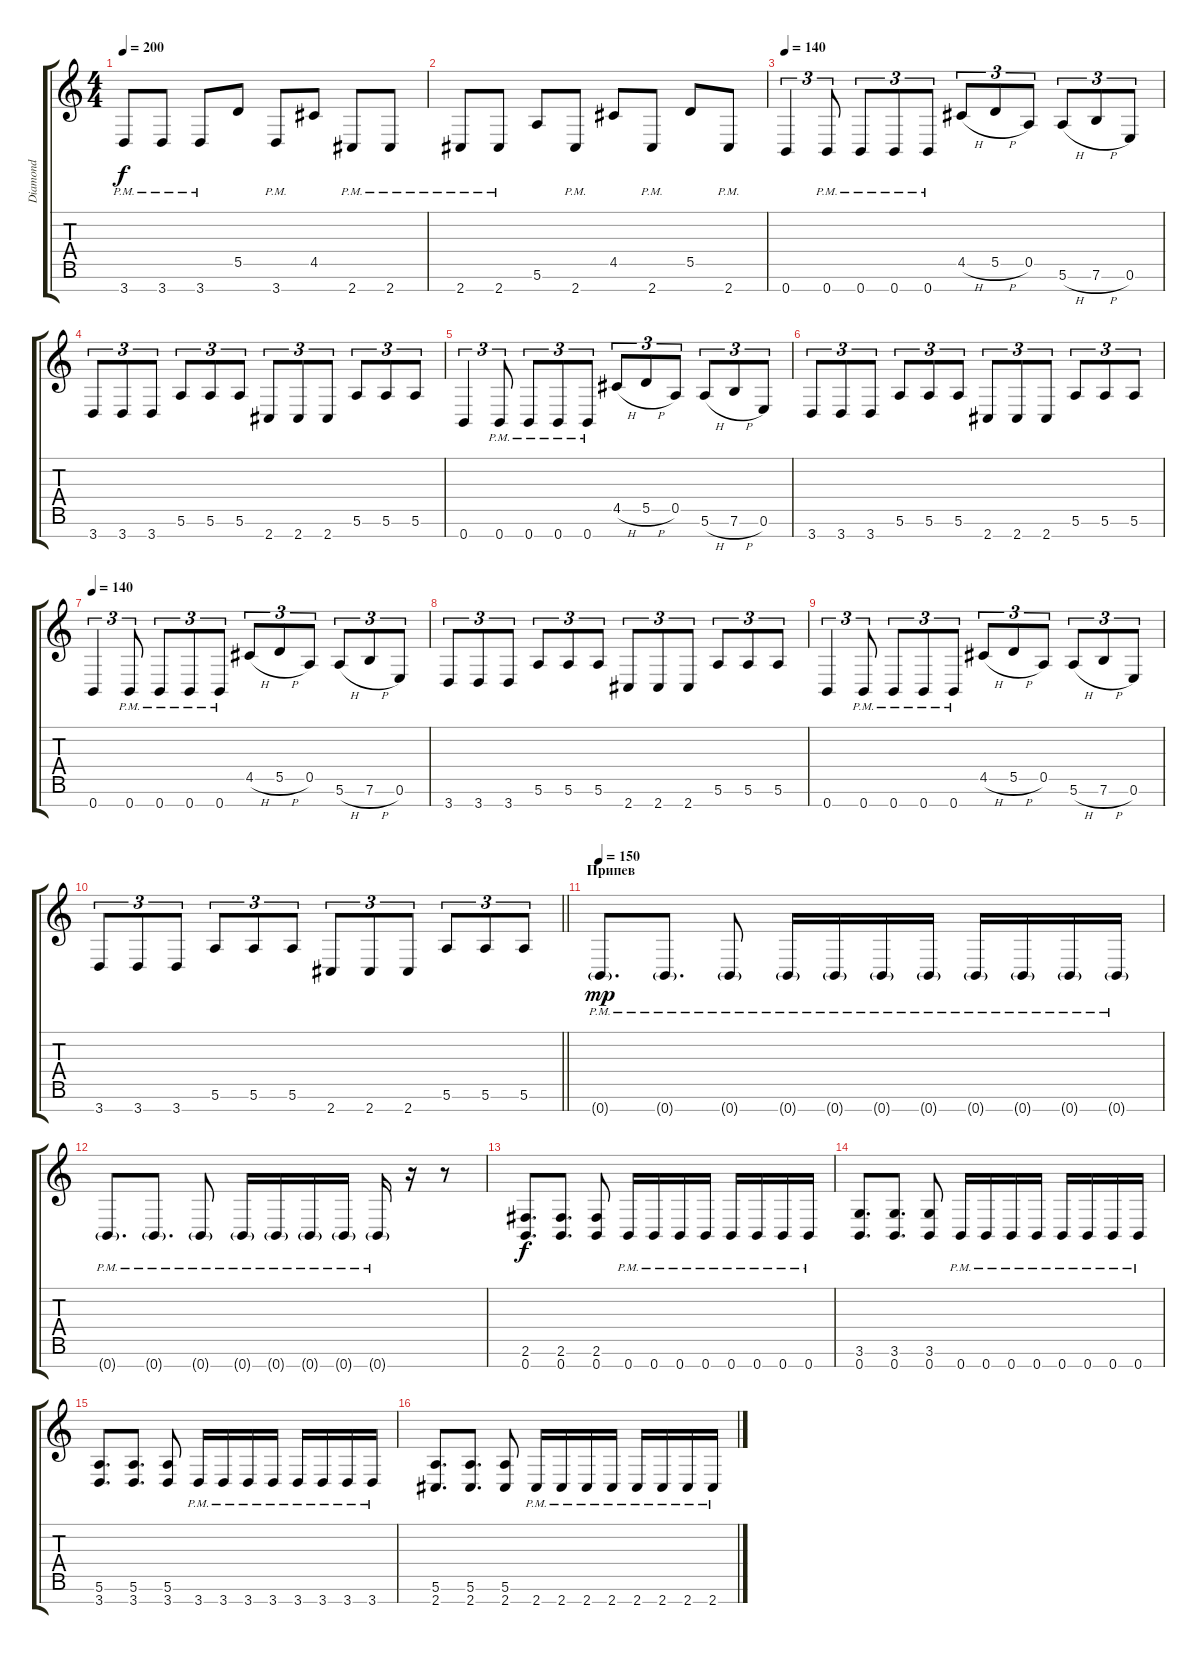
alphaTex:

\track ("Diamond" "Diamond") {instrument overdrivenguitar}
\staff {score tabs}
\tuning (E4 B3 Gb3 D3 A2 E2 B1) {hide}
\ts (4 4)
\tempo 200
\clef g2
\ks c
3.7{pm}.8{dy f} 3.7{pm}.8 3.7{pm}.8 5.5.8 3.7{pm}.8 4.5.8 2.7{pm}.8 2.7{pm}.8 |
2.7{pm}.8 2.7{pm}.8 5.6.8 2.7{pm}.8 4.5.8 2.7{pm}.8 5.5.8 2.7{pm}.8 |
\tempo 140
0.7.4{tu (3 2)} 0.7{pm}.8{tu (3 2)} 0.7{pm}.8{tu (3 2)} 0.7{pm}.8{tu (3 2)} 0.7{pm}.8{tu (3 2)} 4.5{h}.8{tu (3 2)} 5.5{h}.8{tu (3 2)} 0.5.8{tu (3 2)} 5.6{h}.8{tu (3 2)} 7.6{h}.8{tu (3 2)} 0.6.8{tu (3 2)} |
3.7.8{tu (3 2)} 3.7.8{tu (3 2)} 3.7.8{tu (3 2)} 5.6.8{tu (3 2)} 5.6.8{tu (3 2)} 5.6.8{tu (3 2)} 2.7.8{tu (3 2)} 2.7.8{tu (3 2)} 2.7.8{tu (3 2)} 5.6.8{tu (3 2)} 5.6.8{tu (3 2)} 5.6.8{tu (3 2)} |
0.7.4{tu (3 2)} 0.7{pm}.8{tu (3 2)} 0.7{pm}.8{tu (3 2)} 0.7{pm}.8{tu (3 2)} 0.7{pm}.8{tu (3 2)} 4.5{h}.8{tu (3 2)} 5.5{h}.8{tu (3 2)} 0.5.8{tu (3 2)} 5.6{h}.8{tu (3 2)} 7.6{h}.8{tu (3 2)} 0.6.8{tu (3 2)} |
3.7.8{tu (3 2)} 3.7.8{tu (3 2)} 3.7.8{tu (3 2)} 5.6.8{tu (3 2)} 5.6.8{tu (3 2)} 5.6.8{tu (3 2)} 2.7.8{tu (3 2)} 2.7.8{tu (3 2)} 2.7.8{tu (3 2)} 5.6.8{tu (3 2)} 5.6.8{tu (3 2)} 5.6.8{tu (3 2)} |
\tempo 140
0.7.4{tu (3 2)} 0.7{pm}.8{tu (3 2)} 0.7{pm}.8{tu (3 2)} 0.7{pm}.8{tu (3 2)} 0.7{pm}.8{tu (3 2)} 4.5{h}.8{tu (3 2)} 5.5{h}.8{tu (3 2)} 0.5.8{tu (3 2)} 5.6{h}.8{tu (3 2)} 7.6{h}.8{tu (3 2)} 0.6.8{tu (3 2)} |
3.7.8{tu (3 2)} 3.7.8{tu (3 2)} 3.7.8{tu (3 2)} 5.6.8{tu (3 2)} 5.6.8{tu (3 2)} 5.6.8{tu (3 2)} 2.7.8{tu (3 2)} 2.7.8{tu (3 2)} 2.7.8{tu (3 2)} 5.6.8{tu (3 2)} 5.6.8{tu (3 2)} 5.6.8{tu (3 2)} |
0.7.4{tu (3 2)} 0.7{pm}.8{tu (3 2)} 0.7{pm}.8{tu (3 2)} 0.7{pm}.8{tu (3 2)} 0.7{pm}.8{tu (3 2)} 4.5{h}.8{tu (3 2)} 5.5{h}.8{tu (3 2)} 0.5.8{tu (3 2)} 5.6{h}.8{tu (3 2)} 7.6{h}.8{tu (3 2)} 0.6.8{tu (3 2)} |
\barLineRight lightlight
3.7.8{tu (3 2)} 3.7.8{tu (3 2)} 3.7.8{tu (3 2)} 5.6.8{tu (3 2)} 5.6.8{tu (3 2)} 5.6.8{tu (3 2)} 2.7.8{tu (3 2)} 2.7.8{tu (3 2)} 2.7.8{tu (3 2)} 5.6.8{tu (3 2)} 5.6.8{tu (3 2)} 5.6.8{tu (3 2)} |
\section ("" "Припев")
\tempo 150
0.7{g pm}.8{d dy mp} 0.7{g pm}.8{d} 0.7{g pm}.8 0.7{g pm}.16 0.7{g pm}.16 0.7{g pm}.16 0.7{g pm}.16 0.7{g pm}.16 0.7{g pm}.16 0.7{g pm}.16 0.7{g pm}.16 |
0.7{g pm}.8{d} 0.7{g pm}.8{d} 0.7{g pm}.8 0.7{g pm}.16 0.7{g pm}.16 0.7{g pm}.16 0.7{g pm}.16 0.7{g pm}.16 r.16 r.8 |
(2.6 0.7).8{d dy f} (2.6 0.7).8{d} (2.6 0.7).8 0.7{pm}.16 0.7{pm}.16 0.7{pm}.16 0.7{pm}.16 0.7{pm}.16 0.7{pm}.16 0.7{pm}.16 0.7{pm}.16 |
(3.6 0.7).8{d} (3.6 0.7).8{d} (3.6 0.7).8 0.7{pm}.16 0.7{pm}.16 0.7{pm}.16 0.7{pm}.16 0.7{pm}.16 0.7{pm}.16 0.7{pm}.16 0.7{pm}.16 |
(5.6 3.7).8{d} (5.6 3.7).8{d} (5.6 3.7).8 3.7{pm}.16 3.7{pm}.16 3.7{pm}.16 3.7{pm}.16 3.7{pm}.16 3.7{pm}.16 3.7{pm}.16 3.7{pm}.16 |
(5.6 2.7).8{d} (5.6 2.7).8{d} (5.6 2.7).8 2.7{pm}.16 2.7{pm}.16 2.7{pm}.16 2.7{pm}.16 2.7{pm}.16 2.7{pm}.16 2.7{pm}.16 2.7{pm}.16
